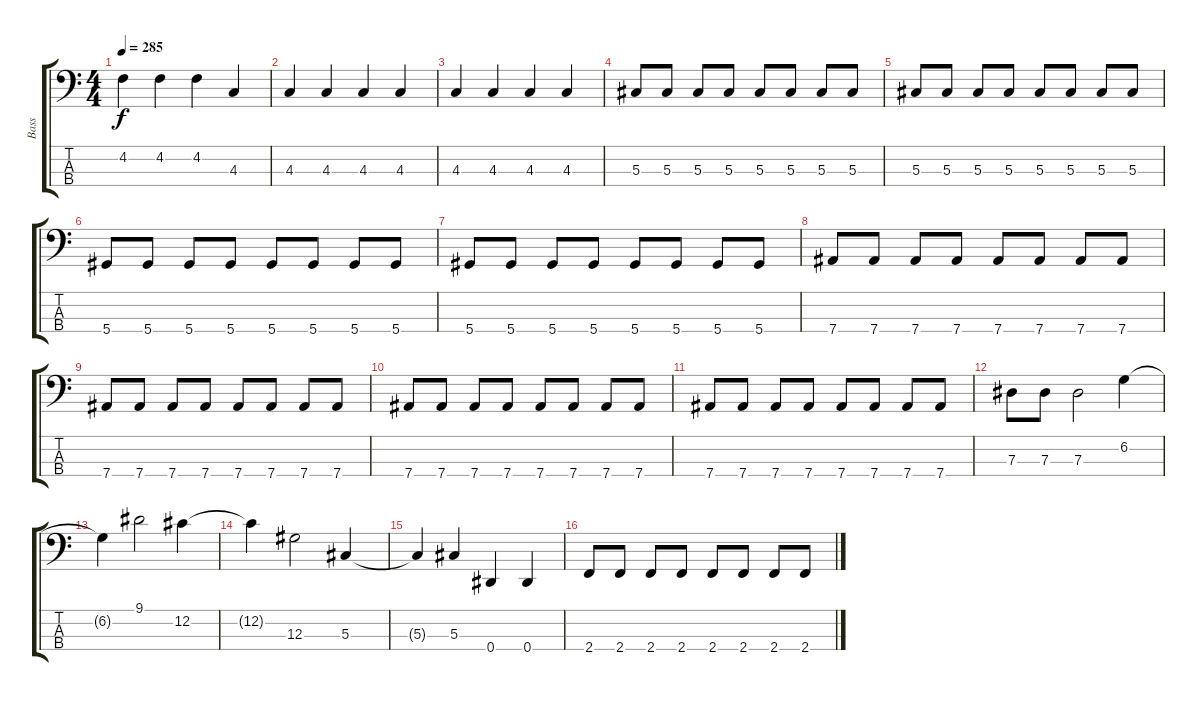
\track ("Bass" "Bass") {instrument electricbassfinger}
\staff {score tabs}
\tuning (Gb2 Db2 Ab1 Eb1) {hide}
\ts (4 4)
\tempo 285
\clef f4
\ks c
4.2.4{dy f} 4.2.4 4.2.4 4.3.4 |
4.3.4 4.3.4 4.3.4 4.3.4 |
4.3.4 4.3.4 4.3.4 4.3.4 |
5.3.8 5.3.8 5.3.8 5.3.8 5.3.8 5.3.8 5.3.8 5.3.8 |
5.3.8 5.3.8 5.3.8 5.3.8 5.3.8 5.3.8 5.3.8 5.3.8 |
5.4.8 5.4.8 5.4.8 5.4.8 5.4.8 5.4.8 5.4.8 5.4.8 |
5.4.8 5.4.8 5.4.8 5.4.8 5.4.8 5.4.8 5.4.8 5.4.8 |
7.4.8 7.4.8 7.4.8 7.4.8 7.4.8 7.4.8 7.4.8 7.4.8 |
7.4.8 7.4.8 7.4.8 7.4.8 7.4.8 7.4.8 7.4.8 7.4.8 |
7.4.8 7.4.8 7.4.8 7.4.8 7.4.8 7.4.8 7.4.8 7.4.8 |
7.4.8 7.4.8 7.4.8 7.4.8 7.4.8 7.4.8 7.4.8 7.4.8 |
7.3.8 7.3.8 7.3.2 6.2.4 |
6.2{t}.4 9.1.2 12.2.4 |
12.2{t}.4 12.3.2 5.3.4 |
5.3{t}.4 5.3.4 0.4.4 0.4.4 |
2.4.8 2.4.8 2.4.8 2.4.8 2.4.8 2.4.8 2.4.8 2.4.8
